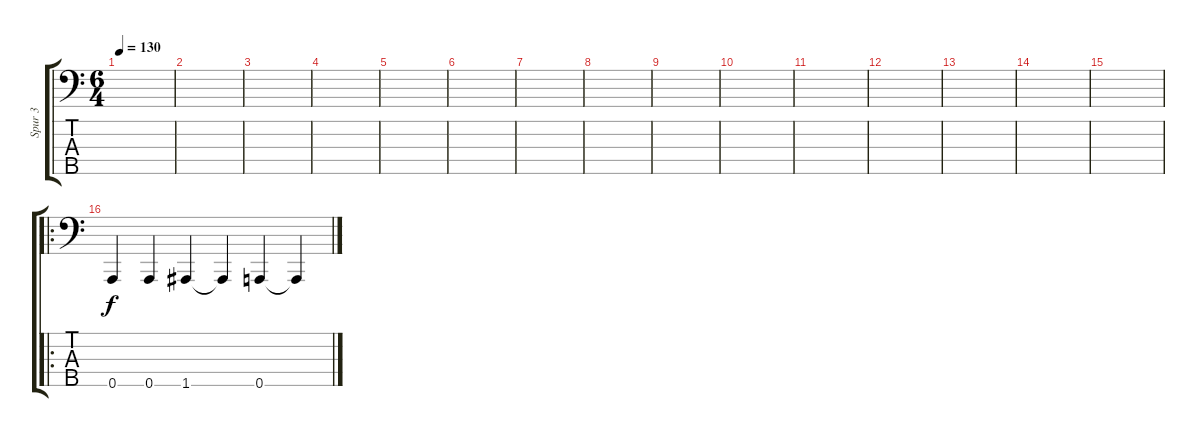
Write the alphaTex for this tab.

\track ("Spur 3" "Spur 3") {instrument electricbassfinger}
\staff {score tabs}
\tuning (F2 C2 G1 D1 A0) {hide}
\ts (6 4)
\tempo 130
\clef f4
\ks c
|
|
|
|
|
|
|
|
|
|
|
|
|
|
|
\ro
0.5.4 0.5.4 1.5.4 1.5{t}.4 0.5.4 0.5{t}.4
